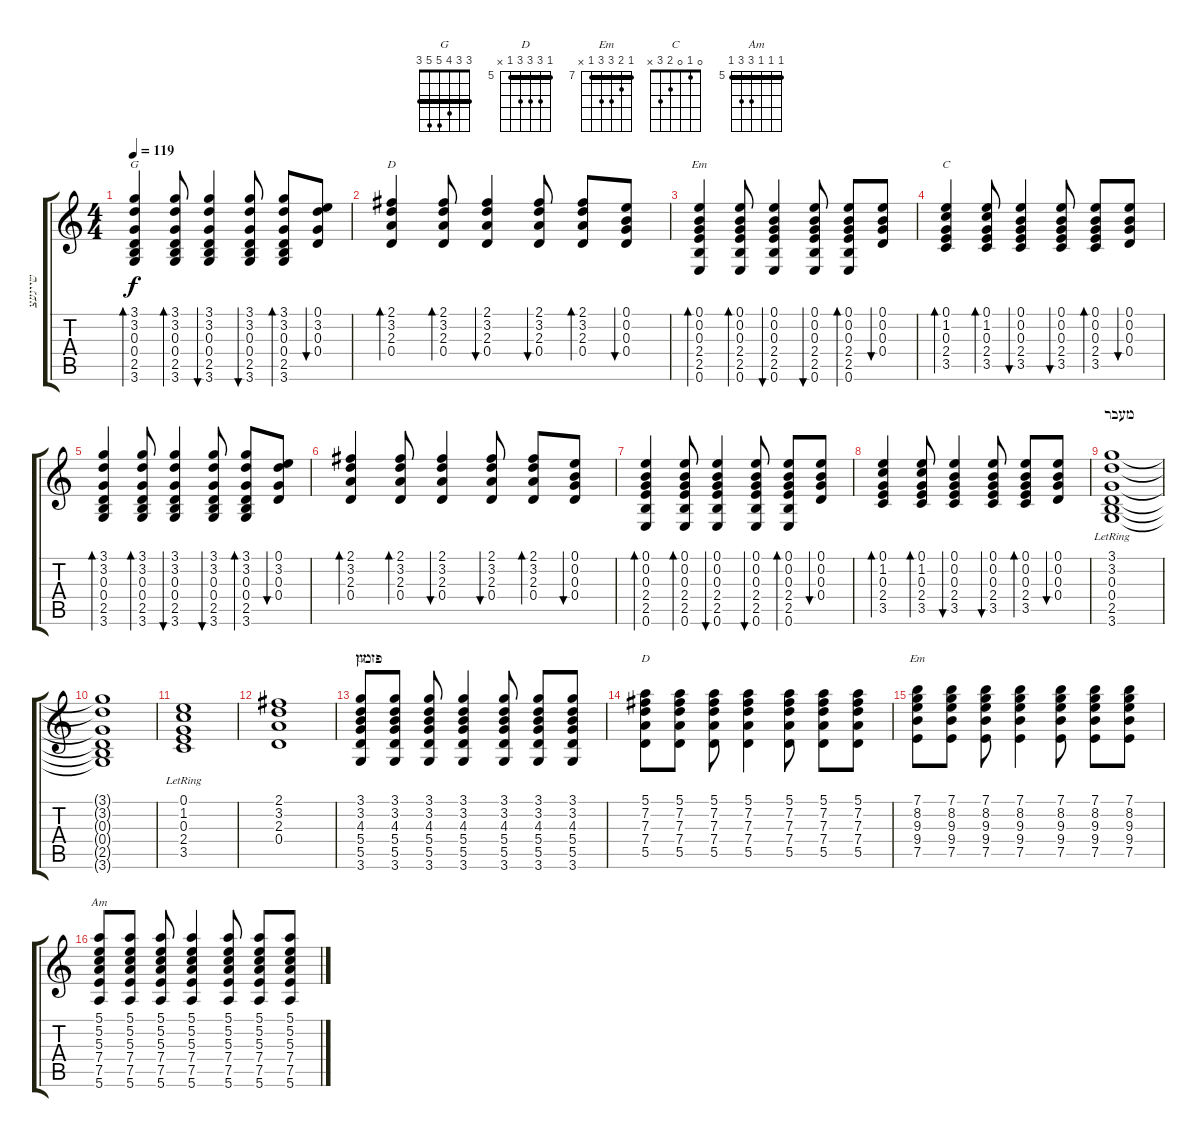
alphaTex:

\track ("שייגעצ" "שייגעצ") {instrument electricguitarjazz}
\staff {score tabs}
\tuning (E4 B3 G3 D3 A2 E2) {hide}
\chord ("G" 3 3 0 0 2 3) {barre 3}
\chord ("D" 2 3 2 0 x x) {barre 2}
\chord ("Em" 0 0 0 2 2 0)
\chord ("C" 0 1 0 2 3 x)
\chord ("G" 3 3 4 5 5 3) {barre 3}
\chord ("D" 5 7 7 7 5 x) {firstfret 5 barre 5}
\chord ("Em" 7 8 9 9 7 x) {firstfret 7 barre 7}
\chord ("Am" 5 5 5 7 7 5) {firstfret 5 barre 5}
\ts (4 4)
\tempo 119
\clef g2
\ks c
(3.1 3.2 0.3 0.4 2.5 3.6).4{bd 120 ch "G" dy f} (3.1 3.2 0.3 0.4 2.5 3.6).8{bd 60} (3.1 3.2 0.3 0.4 2.5 3.6).4{bu 30} (3.1 3.2 0.3 0.4 2.5 3.6).8{bu 30} (3.1 3.2 0.3 0.4 2.5 3.6).8{bd 30} (0.1 3.2 0.3 0.4).8{bu 30} |
(2.1 3.2 2.3 0.4).4{bd 120 ch "D"} (2.1 3.2 2.3 0.4).8{bd 60} (2.1 3.2 2.3 0.4).4{bu 30} (2.1 3.2 2.3 0.4).8{bu 30} (2.1 3.2 2.3 0.4).8{bd 30} (0.1 0.2 0.3 0.4).8{bu 30} |
(0.1 0.2 0.3 2.4 2.5 0.6).4{bd 60 ch "Em"} (0.1 0.2 0.3 2.4 2.5 0.6).8{bd 60} (0.1 0.2 0.3 2.4 2.5 0.6).4{bu 30} (0.1 0.2 0.3 2.4 2.5 0.6).8{bu 30} (0.1 0.2 0.3 2.4 2.5 0.6).8{bd 30} (0.1 0.2 0.3 0.4).8{bu 30} |
(0.1 1.2 0.3 2.4 3.5).4{bd 120 ch "C"} (0.1 1.2 0.3 2.4 3.5).8{bd 60} (0.1 0.2 0.3 2.4 3.5).4{bu 30} (0.1 0.2 0.3 2.4 3.5).8{bu 30} (0.1 0.2 0.3 2.4 3.5).8{bd 30} (0.1 0.2 0.3 0.4).8{bu 30} |
(3.1 3.2 0.3 0.4 2.5 3.6).4{bd 120} (3.1 3.2 0.3 0.4 2.5 3.6).8{bd 60} (3.1 3.2 0.3 0.4 2.5 3.6).4{bu 30} (3.1 3.2 0.3 0.4 2.5 3.6).8{bu 30} (3.1 3.2 0.3 0.4 2.5 3.6).8{bd 30} (0.1 3.2 0.3 0.4).8{bu 30} |
(2.1 3.2 2.3 0.4).4{bd 120} (2.1 3.2 2.3 0.4).8{bd 60} (2.1 3.2 2.3 0.4).4{bu 30} (2.1 3.2 2.3 0.4).8{bu 30} (2.1 3.2 2.3 0.4).8{bd 30} (0.1 0.2 0.3 0.4).8{bu 30} |
(0.1 0.2 0.3 2.4 2.5 0.6).4{bd 60} (0.1 0.2 0.3 2.4 2.5 0.6).8{bd 60} (0.1 0.2 0.3 2.4 2.5 0.6).4{bu 30} (0.1 0.2 0.3 2.4 2.5 0.6).8{bu 30} (0.1 0.2 0.3 2.4 2.5 0.6).8{bd 30} (0.1 0.2 0.3 0.4).8{bu 30} |
(0.1 1.2 0.3 2.4 3.5).4{bd 120} (0.1 1.2 0.3 2.4 3.5).8{bd 60} (0.1 0.2 0.3 2.4 3.5).4{bu 30} (0.1 0.2 0.3 2.4 3.5).8{bu 30} (0.1 0.2 0.3 2.4 3.5).8{bd 30} (0.1 0.2 0.3 0.4).8{bu 30} |
\section ("" "מעבר")
(3.1{lr} 3.2{lr} 0.3{lr} 0.4{lr} 2.5{lr} 3.6{lr}).1 |
(3.1{t} 3.2{t} 0.3{t} 0.4{t} 2.5{t} 3.6{t}).1 |
(0.1{lr} 1.2{lr} 0.3{lr} 2.4{lr} 3.5{lr}).1 |
(2.1 3.2 2.3 0.4).1 |
\section ("" "פזמון")
(3.1 3.2 4.3 5.4 5.5 3.6).8{ch "G"} (3.1 3.2 4.3 5.4 5.5 3.6).8 (3.1 3.2 4.3 5.4 5.5 3.6).8 (3.1 3.2 4.3 5.4 5.5 3.6).4 (3.1 3.2 4.3 5.4 5.5 3.6).8 (3.1 3.2 4.3 5.4 5.5 3.6).8 (3.1 3.2 4.3 5.4 5.5 3.6).8 |
(5.1 7.2 7.3 7.4 5.5).8{ch "D"} (5.1 7.2 7.3 7.4 5.5).8 (5.1 7.2 7.3 7.4 5.5).8 (5.1 7.2 7.3 7.4 5.5).4 (5.1 7.2 7.3 7.4 5.5).8 (5.1 7.2 7.3 7.4 5.5).8 (5.1 7.2 7.3 7.4 5.5).8 |
(7.1 8.2 9.3 9.4 7.5).8{ch "Em"} (7.1 8.2 9.3 9.4 7.5).8 (7.1 8.2 9.3 9.4 7.5).8 (7.1 8.2 9.3 9.4 7.5).4 (7.1 8.2 9.3 9.4 7.5).8 (7.1 8.2 9.3 9.4 7.5).8 (7.1 8.2 9.3 9.4 7.5).8 |
(5.1 5.2 5.3 7.4 7.5 5.6).8{ch "Am"} (5.1 5.2 5.3 7.4 7.5 5.6).8 (5.1 5.2 5.3 7.4 7.5 5.6).8 (5.1 5.2 5.3 7.4 7.5 5.6).4 (5.1 5.2 5.3 7.4 7.5 5.6).8 (5.1 5.2 5.3 7.4 7.5 5.6).8 (5.1 5.2 5.3 7.4 7.5 5.6).8
